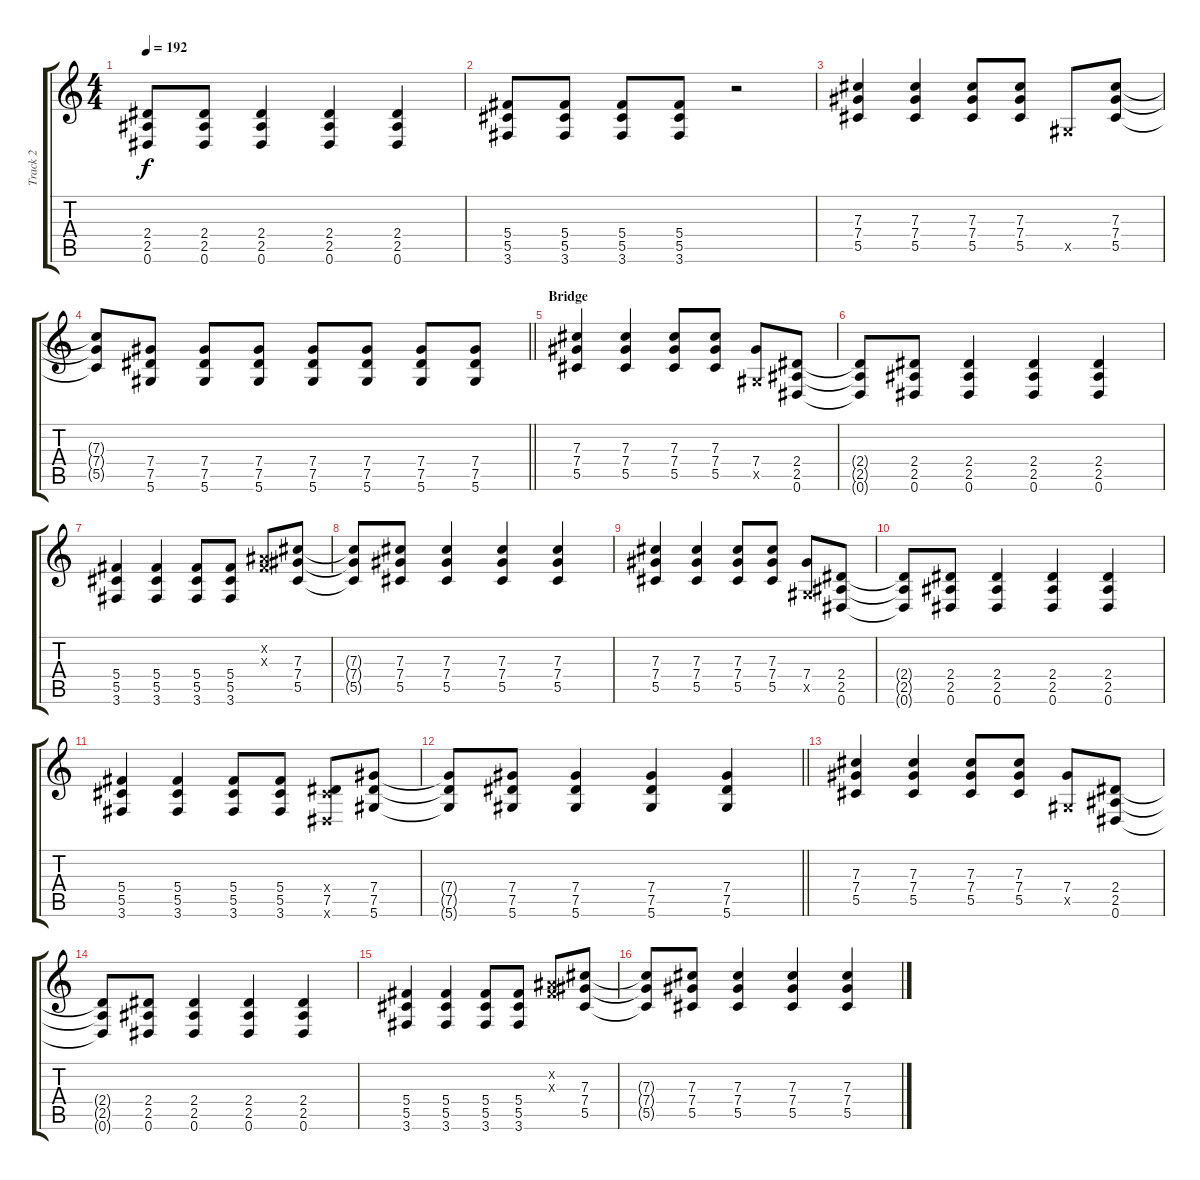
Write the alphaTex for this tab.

\track ("Track 2" "Track 2") {instrument distortionguitar}
\staff {score tabs}
\tuning (Eb4 Bb3 Gb3 Db3 Ab2 Eb2) {hide}
\ts (4 4)
\tempo 192
\clef g2
\ks c
(2.4{t} 2.5{t} 0.6{t}).8{dy f} (2.4 2.5 0.6).8 (2.4 2.5 0.6).4 (2.4 2.5 0.6).4 (2.4 2.5 0.6).4 |
(5.4 5.5 3.6).8 (5.4 5.5 3.6).8 (5.4 5.5 3.6).8 (5.4 5.5 3.6).8 r.2 |
(7.3 7.4 5.5).4 (7.3 7.4 5.5).4 (7.3 7.4 5.5).8 (7.3 7.4 5.5).8 0.5{x}.8 (7.3 7.4 5.5).8 |
\barLineRight lightlight
(7.3{t} 7.4{t} 5.5{t}).8 (7.4 7.5 5.6).8 (7.4 7.5 5.6).8 (7.4 7.5 5.6).8 (7.4 7.5 5.6).8 (7.4 7.5 5.6).8 (7.4 7.5 5.6).8 (7.4 7.5 5.6).8 |
\section ("" "Bridge")
(7.3 7.4 5.5).4 (7.3 7.4 5.5).4 (7.3 7.4 5.5).8 (7.3 7.4 5.5).8 (7.4 0.5{x}).8 (2.4 2.5 0.6).8 |
(2.4{t} 2.5{t} 0.6{t}).8 (2.4 2.5 0.6).8 (2.4 2.5 0.6).4 (2.4 2.5 0.6).4 (2.4 2.5 0.6).4 |
(5.4 5.5 3.6).4 (5.4 5.5 3.6).4 (5.4 5.5 3.6).8 (5.4 5.5 3.6).8 (0.2{x} 0.3{x}).8 (7.3 7.4 5.5).8 |
(7.3{t} 7.4{t} 5.5{t}).8 (7.3 7.4 5.5).8 (7.3 7.4 5.5).4 (7.3 7.4 5.5).4 (7.3 7.4 5.5).4 |
(7.3 7.4 5.5).4 (7.3 7.4 5.5).4 (7.3 7.4 5.5).8 (7.3 7.4 5.5).8 (7.4 0.5{x}).8 (2.4 2.5 0.6).8 |
(2.4{t} 2.5{t} 0.6{t}).8 (2.4 2.5 0.6).8 (2.4 2.5 0.6).4 (2.4 2.5 0.6).4 (2.4 2.5 0.6).4 |
(5.4 5.5 3.6).4 (5.4 5.5 3.6).4 (5.4 5.5 3.6).8 (5.4 5.5 3.6).8 (0.4{x} 7.5 0.6{x}).8 (7.4 7.5 5.6).8 |
\barLineRight lightlight
(7.4{t} 7.5{t} 5.6{t}).8 (7.4 7.5 5.6).8 (7.4 7.5 5.6).4 (7.4 7.5 5.6).4 (7.4 7.5 5.6).4 |
(7.3 7.4 5.5).4 (7.3 7.4 5.5).4 (7.3 7.4 5.5).8 (7.3 7.4 5.5).8 (7.4 0.5{x}).8 (2.4 2.5 0.6).8 |
(2.4{t} 2.5{t} 0.6{t}).8 (2.4 2.5 0.6).8 (2.4 2.5 0.6).4 (2.4 2.5 0.6).4 (2.4 2.5 0.6).4 |
(5.4 5.5 3.6).4 (5.4 5.5 3.6).4 (5.4 5.5 3.6).8 (5.4 5.5 3.6).8 (0.2{x} 0.3{x}).8 (7.3 7.4 5.5).8 |
(7.3{t} 7.4{t} 5.5{t}).8 (7.3 7.4 5.5).8 (7.3 7.4 5.5).4 (7.3 7.4 5.5).4 (7.3 7.4 5.5).4
